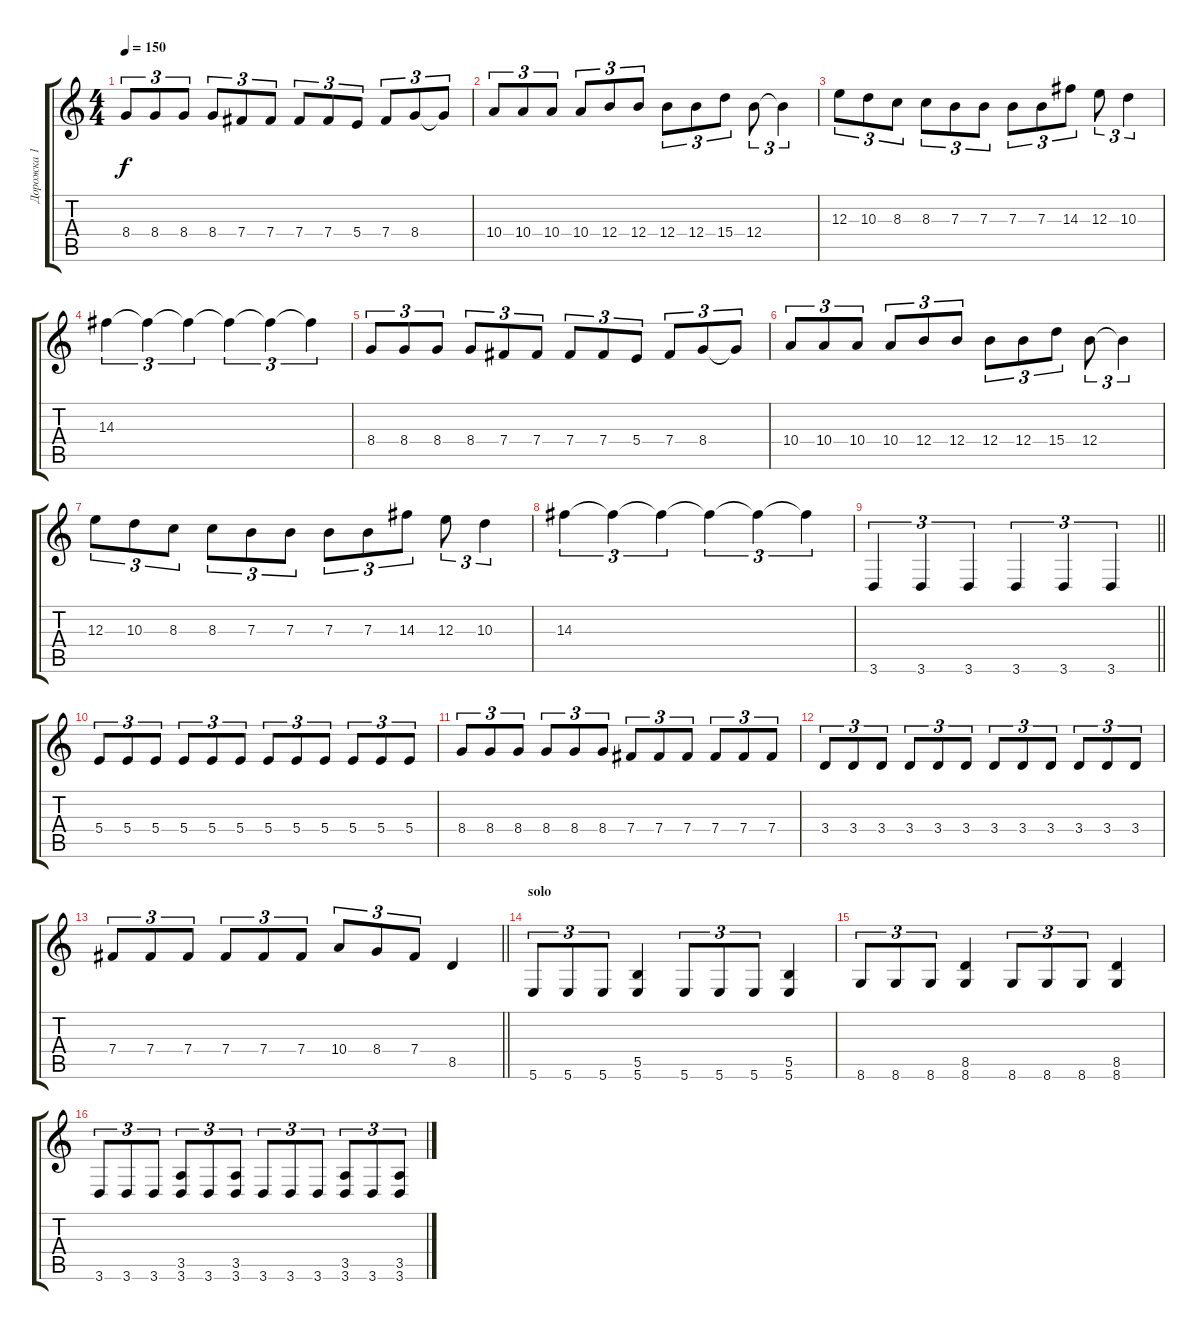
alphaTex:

\track ("Дорожка 1" "Дорожка 1") {instrument distortionguitar}
\staff {score tabs}
\tuning (Db4 Ab3 E3 B2 Gb2 B1) {hide}
\ts (4 4)
\tempo 150
\clef g2
\ks c
8.4.8{tu (3 2) dy f} 8.4.8{tu (3 2)} 8.4.8{tu (3 2)} 8.4.8{tu (3 2)} 7.4.8{tu (3 2)} 7.4.8{tu (3 2)} 7.4.8{tu (3 2)} 7.4.8{tu (3 2)} 5.4.8{tu (3 2)} 7.4.8{tu (3 2)} 8.4.8{tu (3 2)} 8.4{t}.8{tu (3 2)} |
10.4.8{tu (3 2)} 10.4.8{tu (3 2)} 10.4.8{tu (3 2)} 10.4.8{tu (3 2)} 12.4.8{tu (3 2)} 12.4.8{tu (3 2)} 12.4.8{tu (3 2)} 12.4.8{tu (3 2)} 15.4.8{tu (3 2)} 12.4.8{tu (3 2)} 12.4{t}.4{tu (3 2)} |
12.3.8{tu (3 2)} 10.3.8{tu (3 2)} 8.3.8{tu (3 2)} 8.3.8{tu (3 2)} 7.3.8{tu (3 2)} 7.3.8{tu (3 2)} 7.3.8{tu (3 2)} 7.3.8{tu (3 2)} 14.3.8{tu (3 2)} 12.3.8{tu (3 2)} 10.3.4{tu (3 2)} |
14.3.4{tu (3 2)} 14.3{t}.4{tu (3 2)} 14.3{t}.4{tu (3 2)} 14.3{t}.4{tu (3 2)} 14.3{t}.4{tu (3 2)} 14.3{t}.4{tu (3 2)} |
8.4.8{tu (3 2)} 8.4.8{tu (3 2)} 8.4.8{tu (3 2)} 8.4.8{tu (3 2)} 7.4.8{tu (3 2)} 7.4.8{tu (3 2)} 7.4.8{tu (3 2)} 7.4.8{tu (3 2)} 5.4.8{tu (3 2)} 7.4.8{tu (3 2)} 8.4.8{tu (3 2)} 8.4{t}.8{tu (3 2)} |
10.4.8{tu (3 2)} 10.4.8{tu (3 2)} 10.4.8{tu (3 2)} 10.4.8{tu (3 2)} 12.4.8{tu (3 2)} 12.4.8{tu (3 2)} 12.4.8{tu (3 2)} 12.4.8{tu (3 2)} 15.4.8{tu (3 2)} 12.4.8{tu (3 2)} 12.4{t}.4{tu (3 2)} |
12.3.8{tu (3 2)} 10.3.8{tu (3 2)} 8.3.8{tu (3 2)} 8.3.8{tu (3 2)} 7.3.8{tu (3 2)} 7.3.8{tu (3 2)} 7.3.8{tu (3 2)} 7.3.8{tu (3 2)} 14.3.8{tu (3 2)} 12.3.8{tu (3 2)} 10.3.4{tu (3 2)} |
14.3.4{tu (3 2)} 14.3{t}.4{tu (3 2)} 14.3{t}.4{tu (3 2)} 14.3{t}.4{tu (3 2)} 14.3{t}.4{tu (3 2)} 14.3{t}.4{tu (3 2)} |
\barLineRight lightlight
3.6.4{tu (3 2)} 3.6.4{tu (3 2)} 3.6.4{tu (3 2)} 3.6.4{tu (3 2)} 3.6.4{tu (3 2)} 3.6.4{tu (3 2)} |
\section ("" " ")
5.4.8{tu (3 2)} 5.4.8{tu (3 2)} 5.4.8{tu (3 2)} 5.4.8{tu (3 2)} 5.4.8{tu (3 2)} 5.4.8{tu (3 2)} 5.4.8{tu (3 2)} 5.4.8{tu (3 2)} 5.4.8{tu (3 2)} 5.4.8{tu (3 2)} 5.4.8{tu (3 2)} 5.4.8{tu (3 2)} |
8.4.8{tu (3 2)} 8.4.8{tu (3 2)} 8.4.8{tu (3 2)} 8.4.8{tu (3 2)} 8.4.8{tu (3 2)} 8.4.8{tu (3 2)} 7.4.8{tu (3 2)} 7.4.8{tu (3 2)} 7.4.8{tu (3 2)} 7.4.8{tu (3 2)} 7.4.8{tu (3 2)} 7.4.8{tu (3 2)} |
3.4.8{tu (3 2)} 3.4.8{tu (3 2)} 3.4.8{tu (3 2)} 3.4.8{tu (3 2)} 3.4.8{tu (3 2)} 3.4.8{tu (3 2)} 3.4.8{tu (3 2)} 3.4.8{tu (3 2)} 3.4.8{tu (3 2)} 3.4.8{tu (3 2)} 3.4.8{tu (3 2)} 3.4.8{tu (3 2)} |
\barLineRight lightlight
7.4.8{tu (3 2)} 7.4.8{tu (3 2)} 7.4.8{tu (3 2)} 7.4.8{tu (3 2)} 7.4.8{tu (3 2)} 7.4.8{tu (3 2)} 10.4.8{tu (3 2)} 8.4.8{tu (3 2)} 7.4.8{tu (3 2)} 8.5.4 |
\section ("" "solo")
5.6.8{tu (3 2)} 5.6.8{tu (3 2)} 5.6.8{tu (3 2)} (5.5 5.6).4 5.6.8{tu (3 2)} 5.6.8{tu (3 2)} 5.6.8{tu (3 2)} (5.5 5.6).4 |
8.6.8{tu (3 2)} 8.6.8{tu (3 2)} 8.6.8{tu (3 2)} (8.5 8.6).4 8.6.8{tu (3 2)} 8.6.8{tu (3 2)} 8.6.8{tu (3 2)} (8.5 8.6).4 |
3.6.8{tu (3 2)} 3.6.8{tu (3 2)} 3.6.8{tu (3 2)} (3.5 3.6).8{tu (3 2)} 3.6.8{tu (3 2)} (3.5 3.6).8{tu (3 2)} 3.6.8{tu (3 2)} 3.6.8{tu (3 2)} 3.6.8{tu (3 2)} (3.5 3.6).8{tu (3 2)} 3.6.8{tu (3 2)} (3.5 3.6).8{tu (3 2)}
